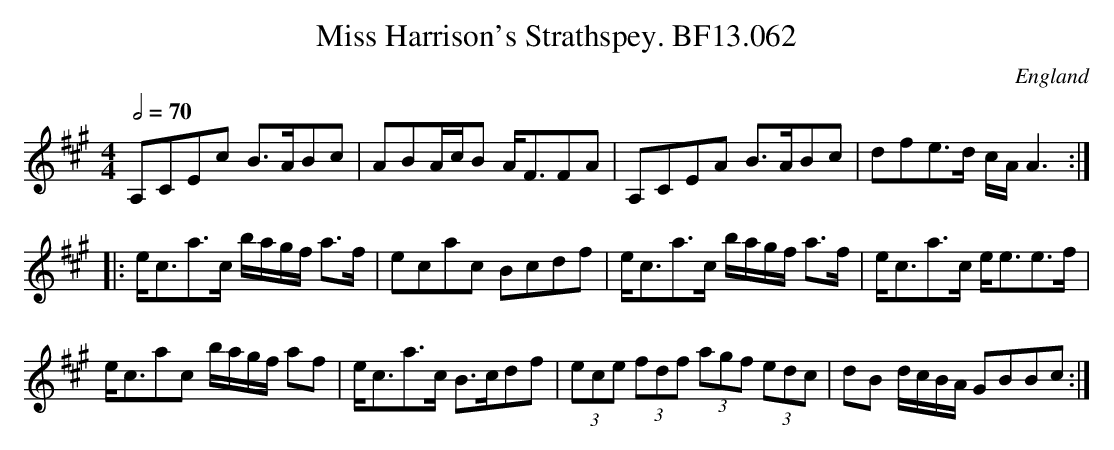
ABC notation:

X:1
T:Miss Harrison's Strathspey. BF13.062
L:1/8
M:4/4
O:England
Q:1/2=70
K:A
A,CEc B>ABc|ABA/c/B A<FFA|A,CEA B>ABc|dfe>d c/A/A3:|!
|:e<ca>c b/a/g/f/ a>f|ecac Bcdf|e<ca>c b/a/g/f/ a>f|e<ca>c e<ee>f|!
e<cac b/a/g/f/ af|e<ca>c B>cdf|(3ece (3fdf (3agf (3edc|\
dB d/c/B/A/ GBBc:|
